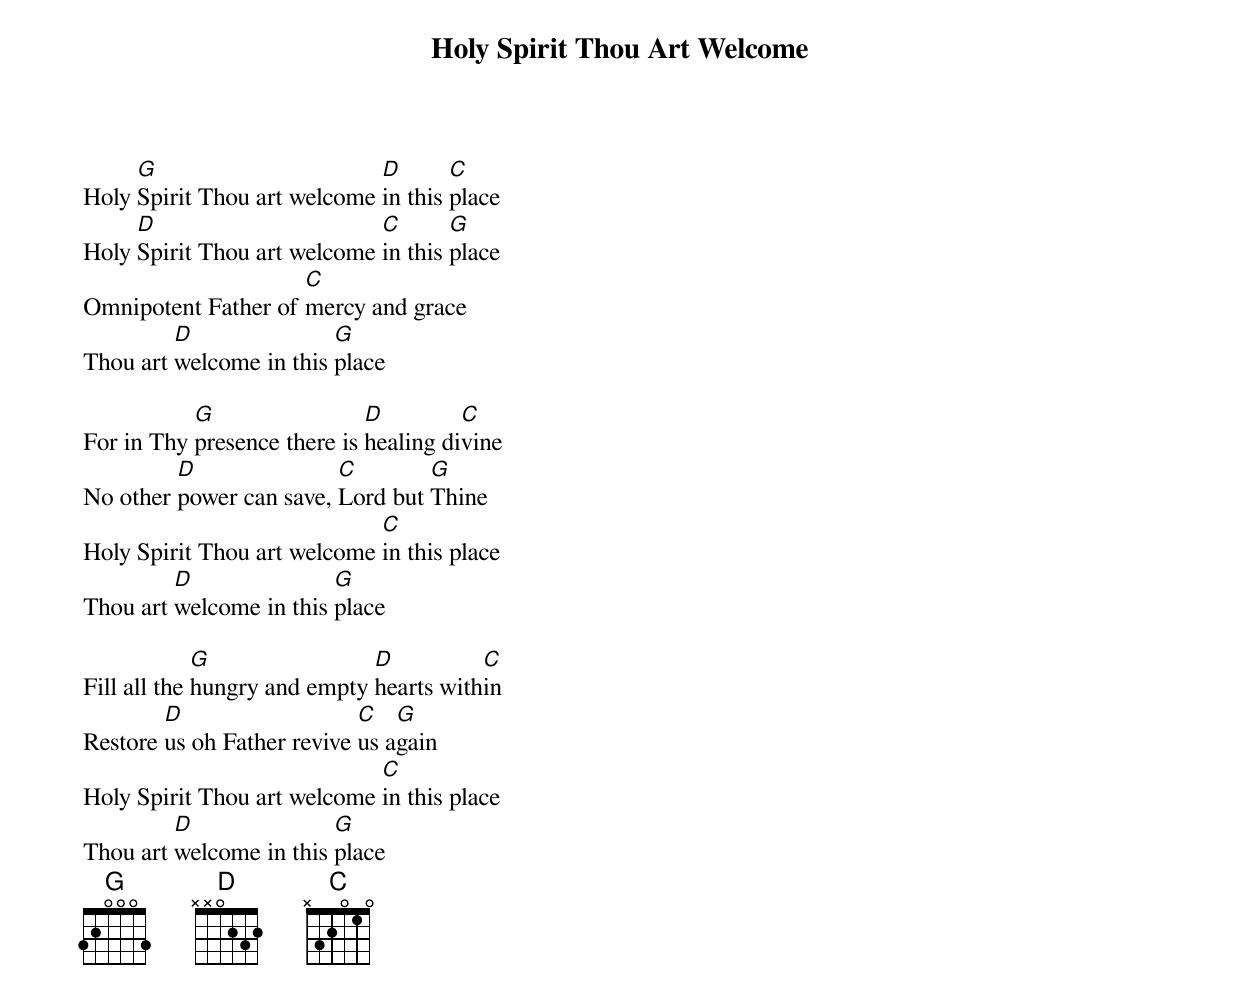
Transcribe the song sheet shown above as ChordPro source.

{title: Holy Spirit Thou Art Welcome}
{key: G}
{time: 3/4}
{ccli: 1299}
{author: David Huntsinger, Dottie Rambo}
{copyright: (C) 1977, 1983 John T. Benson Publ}

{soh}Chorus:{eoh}
Holy [G]Spirit Thou art welcome [D]in this [C]place
Holy [D]Spirit Thou art welcome [C]in this [G]place
Omnipotent Father of [C]mercy and grace
Thou art [D]welcome in this [G]place

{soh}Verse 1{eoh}
For in Thy [G]presence there is [D]healing di[C]vine
No other [D]power can save, [C]Lord but [G]Thine
Holy Spirit Thou art welcome [C]in this place
Thou art [D]welcome in this [G]place

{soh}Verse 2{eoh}
Fill all the [G]hungry and empty [D]hearts with[C]in
Restore [D]us oh Father revive [C]us a[G]gain
Holy Spirit Thou art welcome [C]in this place
Thou art [D]welcome in this [G]place
